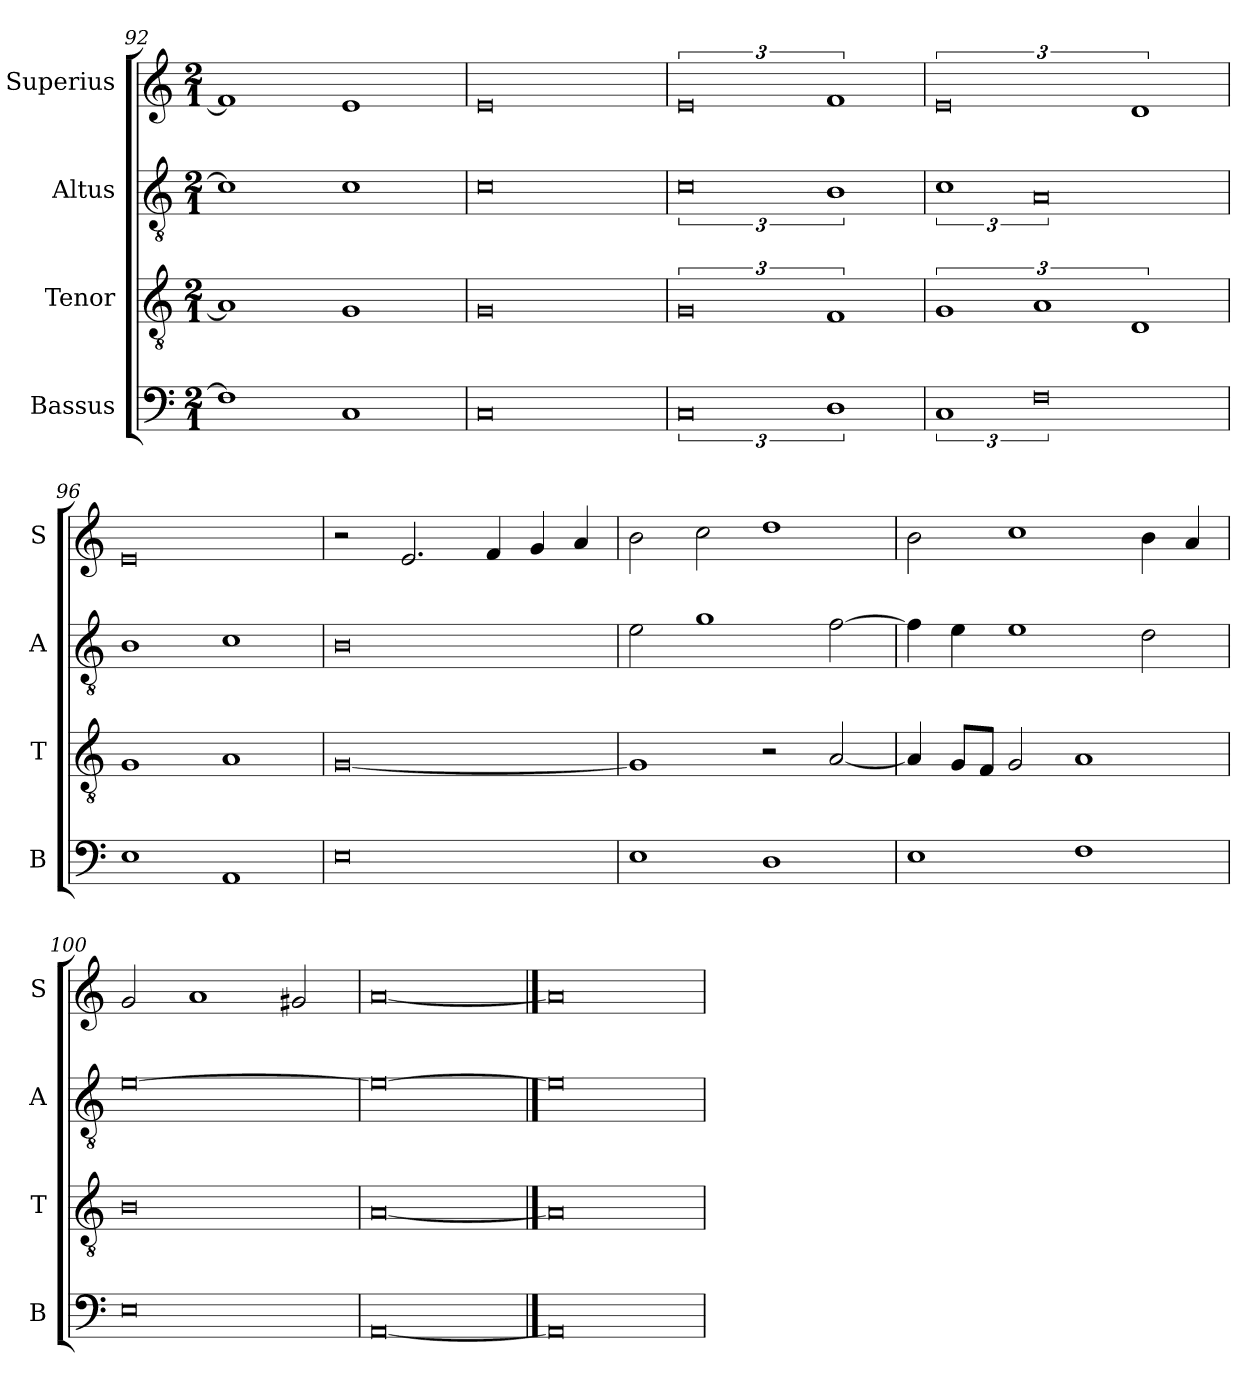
**kern	**kern	**kern	**kern
*part4	*part3	*part2	*part1
*staff4	*staff3	*staff2	*staff1
*I"Bassus	*I"Tenor	*I"Altus	*I"Superius
*I'B	*I'T	*I'A	*I'S
*clefF4	*clefGv2	*clefGv2	*clefG2
*k[]	*k[]	*k[]	*k[]
*C:	*C:	*C:	*C:
*M2/1	*M2/1	*M2/1	*M2/1
=92	=92	=92	=92
1F]	1A]	1c]	1f]
1C	1G	1c	1e
=93	=93	=93	=93
0C	0G	0c	0e
=94	=94	=94	=94
3%4C	3%4G	3%4c	3%4e
3%2D	3%2F	3%2B	3%2f
=95	=95	=95	=95
3%2C	3%2G	3%2c	3%4e
3%4F	3%2A	3%4A	.
.	3%2D	.	3%2d
=96	=96	=96	=96
1E	1G	1B	0e
1AA	1A	1c	.
=97	=97	=97	=97
0E	[0G	0B	2r
.	.	.	2.e
.	.	.	4f
.	.	.	4g
.	.	.	4a
=98	=98	=98	=98
1E	1G]	2e	2b
.	.	1g	2cc
1D	2r	.	1dd
.	[2A	[2f	.
=99	=99	=99	=99
1E	4A]	4f]	2b
.	8GL	4e	.
.	8FJ	.	.
.	2G	1e	1cc
1F	1A	.	.
.	.	2d	4b
.	.	.	4a
=100	=100	=100	=100
0E	0B	[0e	2g
.	.	.	1a
.	.	.	2g#X
=101	=101	=101	=101
[0AA	[0A	0e_	[0a
==102	==102	==102	==102
0AA]	0A]	0e]	0a]
=	=	=	=
*-	*-	*-	*-
